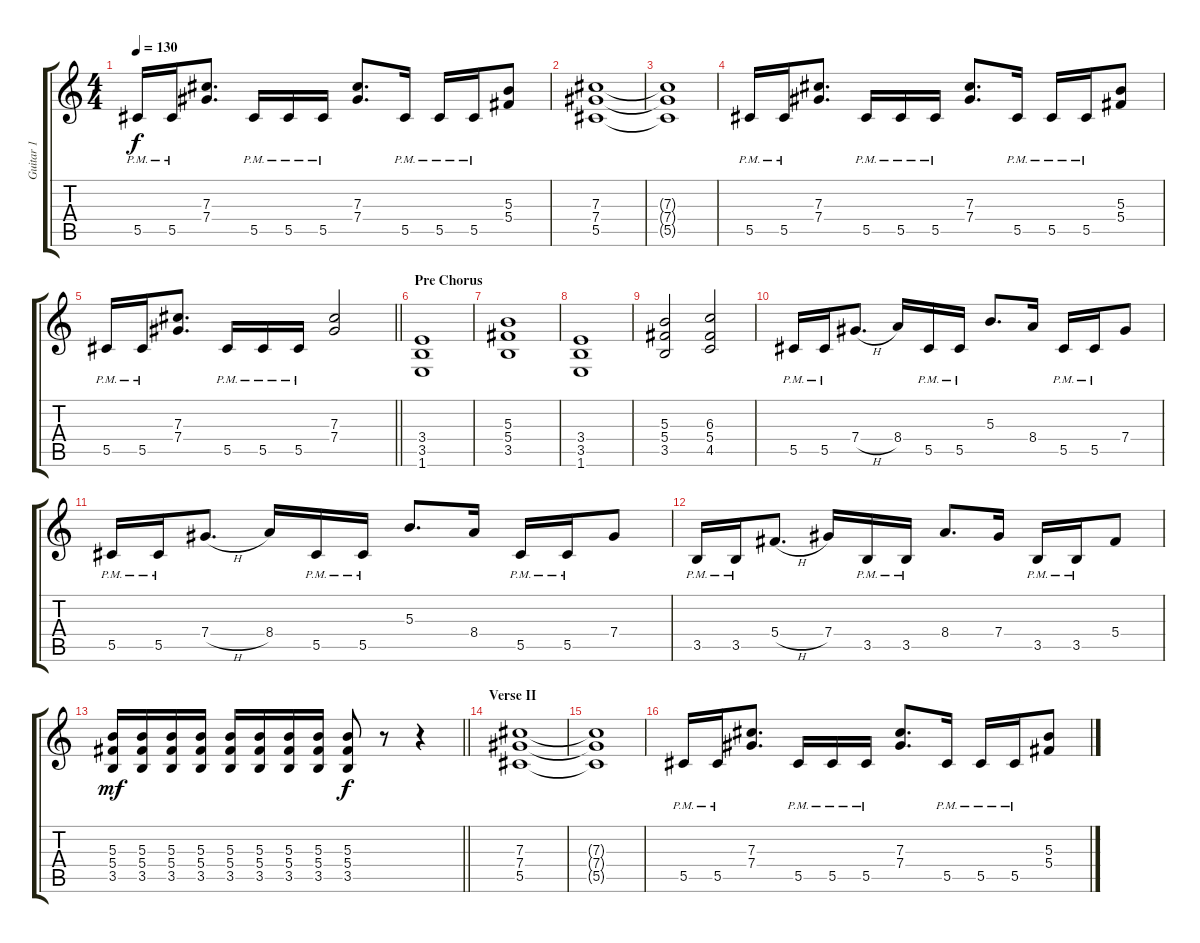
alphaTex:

\track ("Guitar 1" "Guitar 1") {instrument distortionguitar}
\staff {score tabs}
\tuning (Eb4 Bb3 Gb3 Db3 Ab2 Eb2) {hide}
\ts (4 4)
\tempo 130
\clef g2
\ks c
5.5{pm}.16{dy f} 5.5{pm}.16 (7.3 7.4).8{d} 5.5{pm}.16 5.5{pm}.16 5.5{pm}.16 (7.3 7.4).8{d} 5.5{pm}.16 5.5{pm}.16 5.5{pm}.16 (5.3 5.4).8 |
(7.3 7.4 5.5).1 |
(7.3{t} 7.4{t} 5.5{t}).1 |
5.5{pm}.16 5.5{pm}.16 (7.3 7.4).8{d} 5.5{pm}.16 5.5{pm}.16 5.5{pm}.16 (7.3 7.4).8{d} 5.5{pm}.16 5.5{pm}.16 5.5{pm}.16 (5.3 5.4).8 |
\barLineRight lightlight
5.5{pm}.16 5.5{pm}.16 (7.3 7.4).8{d} 5.5{pm}.16 5.5{pm}.16 5.5{pm}.16 (7.3 7.4).2 |
\section ("" "Pre Chorus")
(3.4 3.5 1.6).1 |
(5.3 5.4 3.5).1 |
(3.4 3.5 1.6).1 |
(5.3 5.4 3.5).2 (6.3 5.4 4.5).2 |
5.5{pm}.16 5.5{pm}.16 7.4{h}.8{d} 8.4.16 5.5{pm}.16 5.5{pm}.16 5.3.8{d} 8.4.16 5.5{pm}.16 5.5{pm}.16 7.4.8 |
5.5{pm}.16 5.5{pm}.16 7.4{h}.8{d} 8.4.16 5.5{pm}.16 5.5{pm}.16 5.3.8{d} 8.4.16 5.5{pm}.16 5.5{pm}.16 7.4.8 |
3.5{pm}.16 3.5{pm}.16 5.4{h}.8{d} 7.4.16 3.5{pm}.16 3.5{pm}.16 8.4.8{d} 7.4.16 3.5{pm}.16 3.5{pm}.16 5.4.8 |
\barLineRight lightlight
(5.3 5.4 3.5).16{dy mf} (5.3 5.4 3.5).16 (5.3 5.4 3.5).16 (5.3 5.4 3.5).16 (5.3 5.4 3.5).16 (5.3 5.4 3.5).16 (5.3 5.4 3.5).16 (5.3 5.4 3.5).16 (5.3 5.4 3.5).8{dy f} r.8 r.4 |
\section ("" "Verse II")
(7.3 7.4 5.5).1 |
(7.3{t} 7.4{t} 5.5{t}).1 |
5.5{pm}.16 5.5{pm}.16 (7.3 7.4).8{d} 5.5{pm}.16 5.5{pm}.16 5.5{pm}.16 (7.3 7.4).8{d} 5.5{pm}.16 5.5{pm}.16 5.5{pm}.16 (5.3 5.4).8
